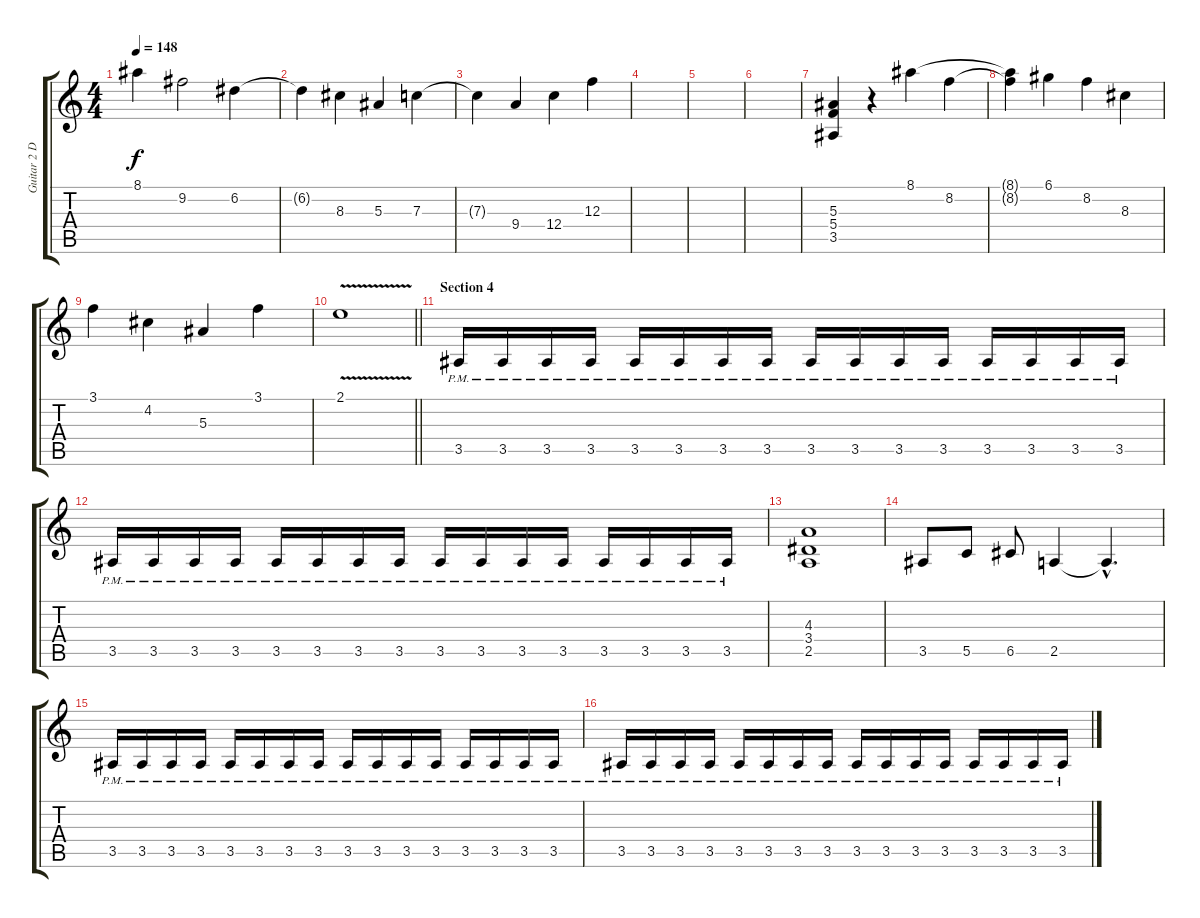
\track ("Guitar 2 D-tuned" "Guitar 2 D") {instrument overdrivenguitar}
\staff {score tabs}
\tuning (D4 A3 F3 C3 G2 D2) {hide}
\ts (4 4)
\tempo 148
\clef g2
\ks c
8.1.4{dy f} 9.2.2 6.2.4 |
6.2{t}.4 8.3.4 5.3.4 7.3.4 |
7.3{t}.4 9.4.4 12.4.4 12.3.4 |
|
|
|
(5.3 5.4 3.5).4{instrument overdrivenguitar} r.4 8.1.4 8.2.4 |
(8.1{t} 8.2{t}).4 6.1.4 8.2.4 8.3.4 |
3.1.4 4.2.4 5.3.4 3.1.4 |
\barLineRight lightlight
2.1{v}.1 |
\section ("" "Section 4")
3.5{pm}.16 3.5{pm}.16 3.5{pm}.16 3.5{pm}.16 3.5{pm}.16 3.5{pm}.16 3.5{pm}.16 3.5{pm}.16 3.5{pm}.16 3.5{pm}.16 3.5{pm}.16 3.5{pm}.16 3.5{pm}.16 3.5{pm}.16 3.5{pm}.16 3.5{pm}.16 |
3.5{pm}.16 3.5{pm}.16 3.5{pm}.16 3.5{pm}.16 3.5{pm}.16 3.5{pm}.16 3.5{pm}.16 3.5{pm}.16 3.5{pm}.16 3.5{pm}.16 3.5{pm}.16 3.5{pm}.16 3.5{pm}.16 3.5{pm}.16 3.5{pm}.16 3.5{pm}.16 |
(4.3 3.4 2.5).1 |
3.5.8 5.5.8 6.5.8 2.5.4 2.5{hac t}.4{d} |
3.5{pm}.16 3.5{pm}.16 3.5{pm}.16 3.5{pm}.16 3.5{pm}.16 3.5{pm}.16 3.5{pm}.16 3.5{pm}.16 3.5{pm}.16 3.5{pm}.16 3.5{pm}.16 3.5{pm}.16 3.5{pm}.16 3.5{pm}.16 3.5{pm}.16 3.5{pm}.16 |
3.5{pm}.16 3.5{pm}.16 3.5{pm}.16 3.5{pm}.16 3.5{pm}.16 3.5{pm}.16 3.5{pm}.16 3.5{pm}.16 3.5{pm}.16 3.5{pm}.16 3.5{pm}.16 3.5{pm}.16 3.5{pm}.16 3.5{pm}.16 3.5{pm}.16 3.5{pm}.16
